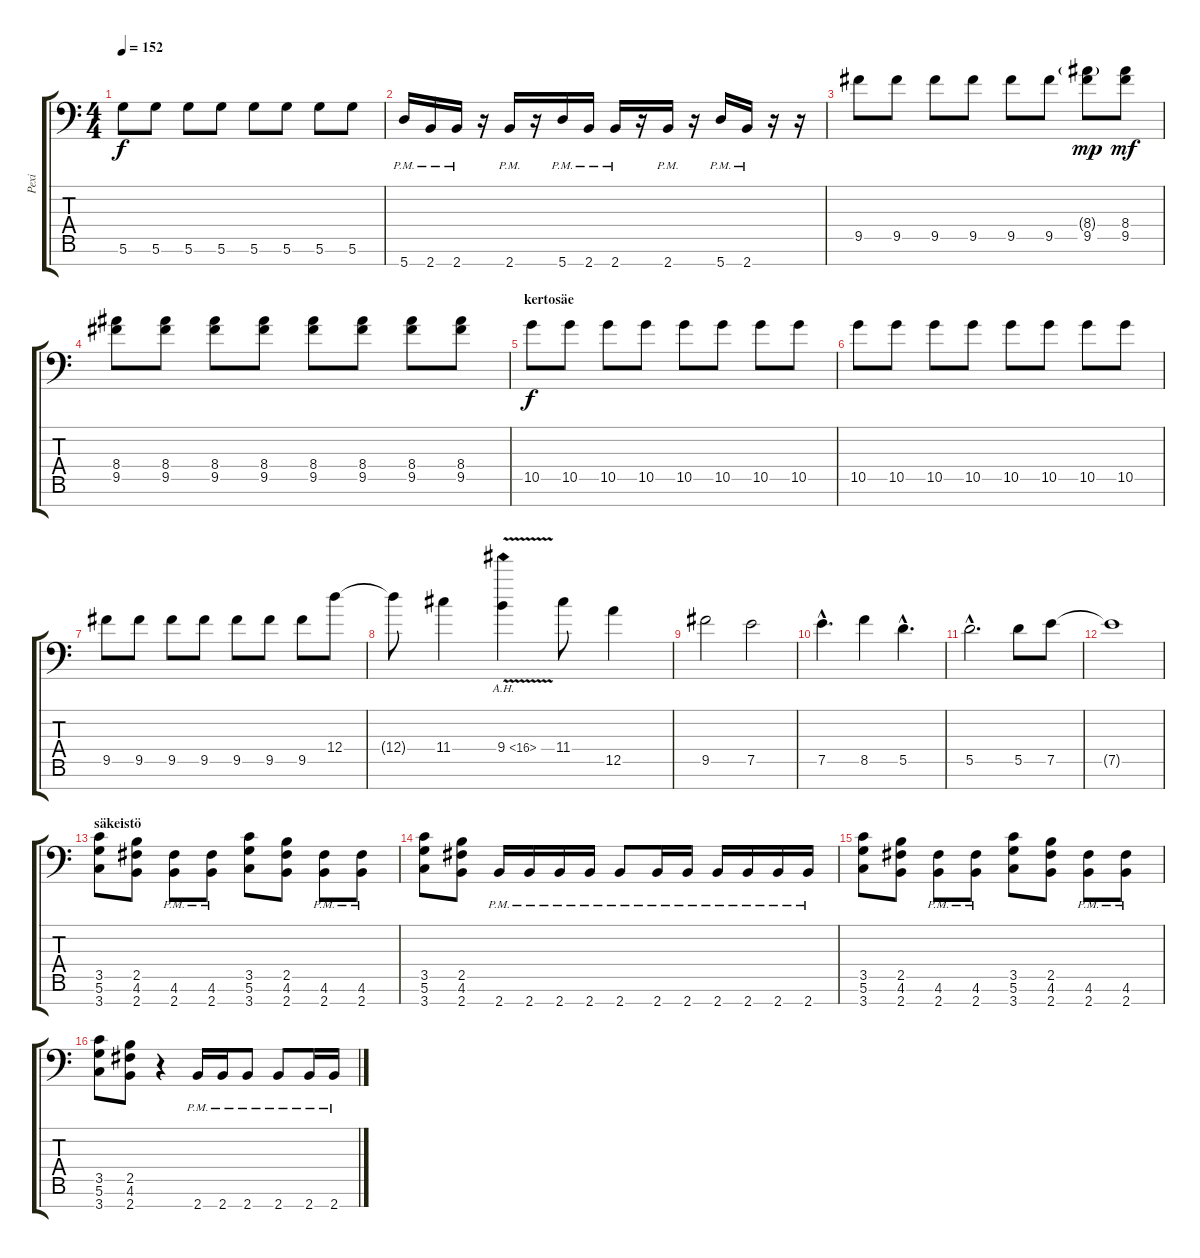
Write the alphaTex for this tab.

\track ("Pexi" "Pexi") {instrument distortionguitar}
\staff {score tabs}
\tuning (E4 B3 G3 D3 A2 D2 A1) {hide}
\ts (4 4)
\tempo 152
\clef f4
\ks c
5.6.8{dy f} 5.6.8 5.6.8 5.6.8 5.6.8 5.6.8 5.6.8 5.6.8 |
5.7{pm}.16 2.7{pm}.16 2.7{pm}.16 r.16 2.7{pm}.16 r.16 5.7{pm}.16 2.7{pm}.16 2.7{pm}.16 r.16 2.7{pm}.16 r.16 5.7{pm}.16 2.7{pm}.16 r.16 r.16 |
9.5.8 9.5.8 9.5.8 9.5.8 9.5.8 9.5.8 (8.4{g} 9.5).8{dy mp} (8.4 9.5).8{dy mf} |
(8.4 9.5).8 (8.4 9.5).8 (8.4 9.5).8 (8.4 9.5).8 (8.4 9.5).8 (8.4 9.5).8 (8.4 9.5).8 (8.4 9.5).8 |
\section ("" "kertosäe")
10.5.8{dy f} 10.5.8 10.5.8 10.5.8 10.5.8 10.5.8 10.5.8 10.5.8 |
10.5.8 10.5.8 10.5.8 10.5.8 10.5.8 10.5.8 10.5.8 10.5.8 |
9.5.8 9.5.8 9.5.8 9.5.8 9.5.8 9.5.8 9.5.8 12.4.8 |
12.4{t}.8 11.4.4 9.4{ah 7 v}.4 11.4.8 12.5.4 |
9.5.2 7.5.2 |
7.5{hac}.4{d} 8.5.4 5.5{hac}.4{d} |
5.5{hac}.2{d} 5.5.8 7.5.8 |
7.5{t}.1 |
\section ("" "säkeistö")
(3.5 5.6 3.7).8 (2.5 4.6 2.7).8 (4.6{pm} 2.7{pm}).8 (4.6{pm} 2.7{pm}).8 (3.5 5.6 3.7).8 (2.5 4.6 2.7).8 (4.6{pm} 2.7{pm}).8 (4.6{pm} 2.7{pm}).8 |
(3.5 5.6 3.7).8 (2.5 4.6 2.7).8 2.7{pm}.16 2.7{pm}.16 2.7{pm}.16 2.7{pm}.16 2.7{pm}.8 2.7{pm}.16 2.7{pm}.16 2.7{pm}.16 2.7{pm}.16 2.7{pm}.16 2.7{pm}.16 |
(3.5 5.6 3.7).8 (2.5 4.6 2.7).8 (4.6{pm} 2.7{pm}).8 (4.6{pm} 2.7{pm}).8 (3.5 5.6 3.7).8 (2.5 4.6 2.7).8 (4.6{pm} 2.7{pm}).8 (4.6{pm} 2.7{pm}).8 |
(3.5 5.6 3.7).8 (2.5 4.6 2.7).8 r.4 2.7{pm}.16 2.7{pm}.16 2.7{pm}.8 2.7{pm}.8 2.7{pm}.16 2.7{pm}.16
